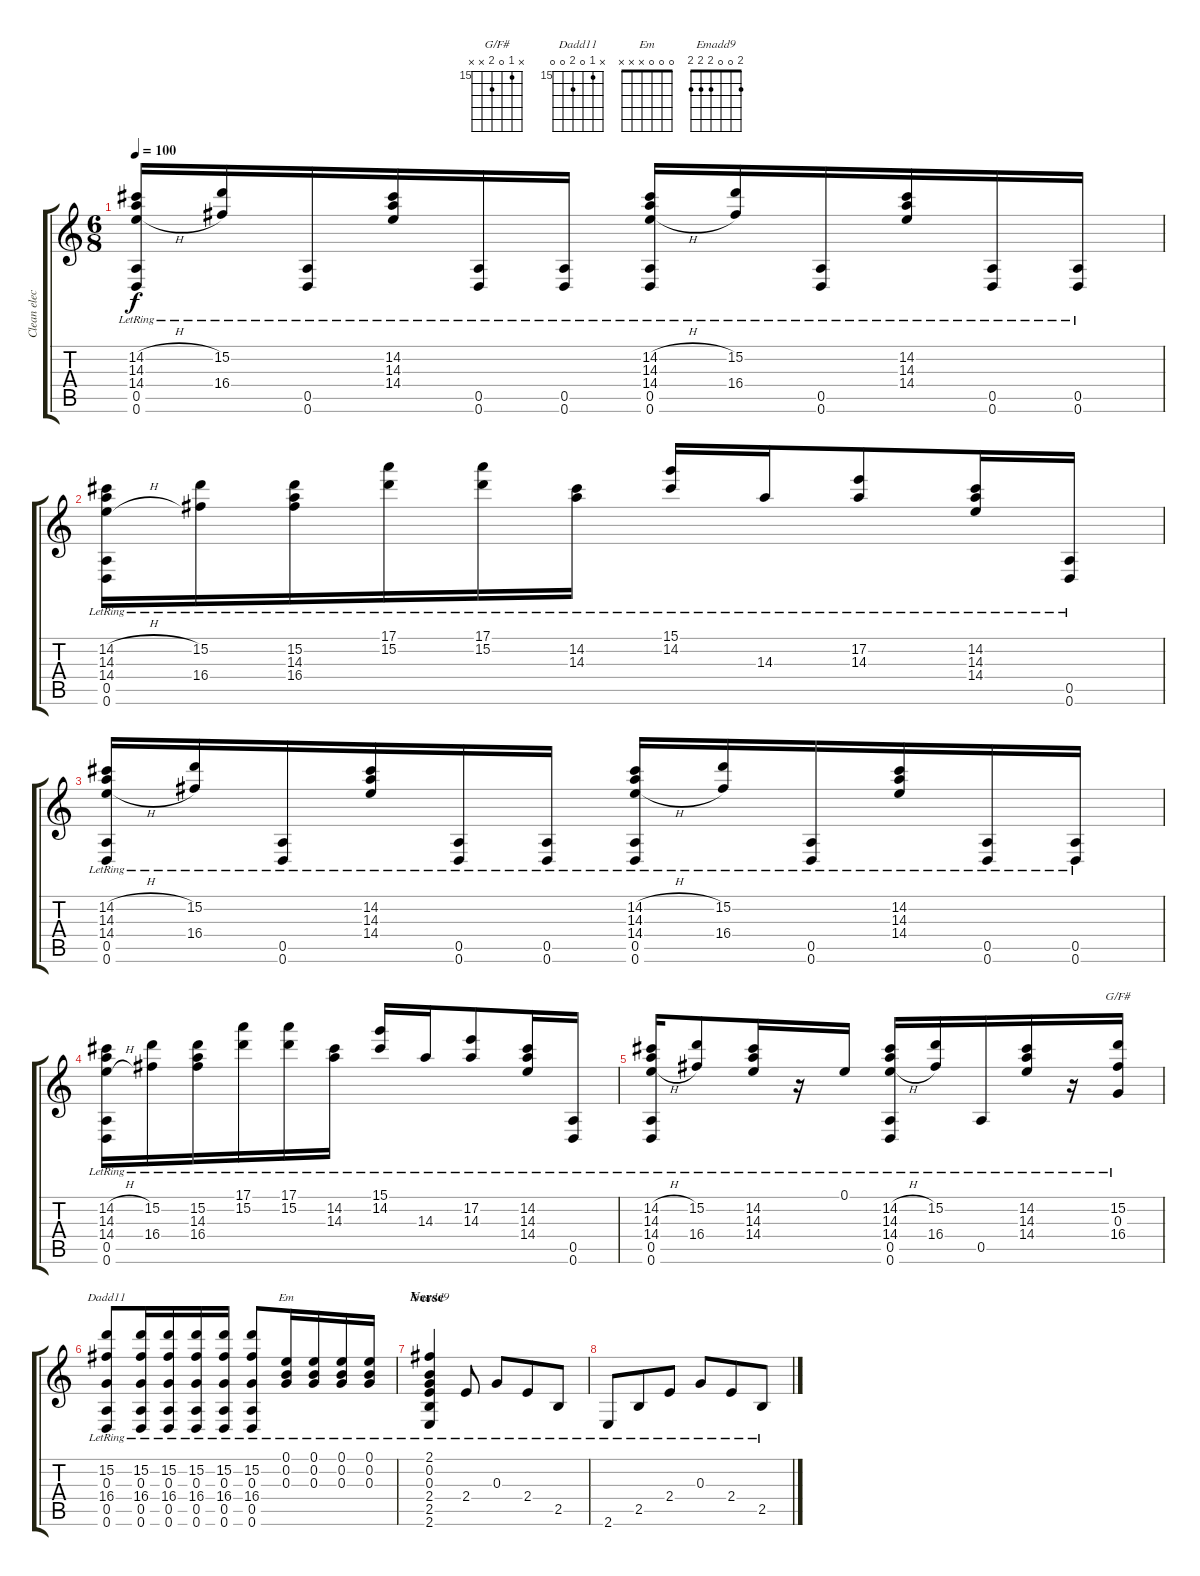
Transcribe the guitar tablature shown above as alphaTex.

\track ("Clean elec." "Clean elec") {instrument electricguitarclean}
\staff {score tabs}
\tuning (E4 B3 G3 D3 A2 D2) {hide}
\chord ("G/F#" x 15 0 16 x x) {firstfret 15}
\chord ("Dadd11" x 15 0 16 0 0) {firstfret 15}
\chord ("Em" 0 0 0 x x x)
\chord ("Emadd9" 2 0 0 2 2 2)
\ts (6 8)
\tempo 100
\clef g2
\ks c
(14.2{h} 14.3{lr} 14.4{h} 0.5{lr} 0.6{lr}).16{dy f} (15.2{lr} 16.4{lr}).16 (0.5{lr} 0.6{lr}).16 (14.2{lr} 14.3{lr} 14.4{lr}).16 (0.5{lr} 0.6{lr}).16 (0.5{lr} 0.6{lr}).16 (14.2{h} 14.3{lr} 14.4{h} 0.5{lr} 0.6{lr}).16 (15.2{lr} 16.4{lr}).16 (0.5{lr} 0.6{lr}).16 (14.2{lr} 14.3{lr} 14.4{lr}).16 (0.5{lr} 0.6{lr}).16 (0.5{lr} 0.6{lr}).16 |
(14.2{h} 14.3{lr} 14.4{h} 0.5{lr} 0.6{lr}).16 (15.2{lr} 16.4{lr}).16 (15.2{lr} 14.3{lr} 16.4{lr}).16 (17.1{lr} 15.2{lr}).16 (17.1{lr} 15.2{lr}).16 (14.2{lr} 14.3{lr}).16 (15.1{lr} 14.2{lr}).16 14.3{lr}.16 (17.2{lr} 14.3{lr}).8 (14.2{lr} 14.3{lr} 14.4{lr}).16 (0.5{lr} 0.6{lr}).16 |
(14.2{h} 14.3{lr} 14.4{h} 0.5{lr} 0.6{lr}).16 (15.2{lr} 16.4{lr}).16 (0.5{lr} 0.6{lr}).16 (14.2{lr} 14.3{lr} 14.4{lr}).16 (0.5{lr} 0.6{lr}).16 (0.5{lr} 0.6{lr}).16 (14.2{h} 14.3{lr} 14.4{h} 0.5{lr} 0.6{lr}).16 (15.2{lr} 16.4{lr}).16 (0.5{lr} 0.6{lr}).16 (14.2{lr} 14.3{lr} 14.4{lr}).16 (0.5{lr} 0.6{lr}).16 (0.5{lr} 0.6{lr}).16 |
(14.2{h} 14.3{lr} 14.4{h} 0.5{lr} 0.6{lr}).16 (15.2{lr} 16.4{lr}).16 (15.2{lr} 14.3{lr} 16.4{lr}).16 (17.1{lr} 15.2{lr}).16 (17.1{lr} 15.2{lr}).16 (14.2{lr} 14.3{lr}).16 (15.1{lr} 14.2{lr}).16 14.3{lr}.16 (17.2{lr} 14.3{lr}).8 (14.2{lr} 14.3{lr} 14.4{lr}).16 (0.5{lr} 0.6{lr}).16 |
(14.2{h} 14.3{lr} 14.4{h} 0.5{lr} 0.6{lr}).16 (15.2{lr} 16.4{lr}).8 (14.2{lr} 14.3{lr} 14.4{lr}).16 r.16 0.1{lr}.16 (14.2{h} 14.3{lr} 14.4{h} 0.5{lr} 0.6{lr}).16 (15.2{lr} 16.4{lr}).16 0.5{lr}.16 (14.2{lr} 14.3{lr} 14.4{lr}).16 r.16 (15.2{lr} 0.3{lr} 16.4{lr}).16{ch "G/F#"} |
(15.2{lr} 0.3{lr} 16.4{lr} 0.5{lr} 0.6{lr}).8{ch "Dadd11"} (15.2{lr} 0.3{lr} 16.4{lr} 0.5{lr} 0.6{lr}).16 (15.2{lr} 0.3{lr} 16.4{lr} 0.5{lr} 0.6{lr}).16 (15.2{lr} 0.3{lr} 16.4{lr} 0.5{lr} 0.6{lr}).16 (15.2{lr} 0.3{lr} 16.4{lr} 0.5{lr} 0.6{lr}).16 (15.2{lr} 0.3{lr} 16.4{lr} 0.5{lr} 0.6{lr}).8 (0.1{lr} 0.2{lr} 0.3{lr}).16{ch "Em"} (0.1{lr} 0.2{lr} 0.3{lr}).16 (0.1{lr} 0.2{lr} 0.3{lr}).16 (0.1{lr} 0.2{lr} 0.3{lr}).16 |
\section ("" "Verse")
(2.1{lr} 0.2{lr} 0.3{lr} 2.4{lr} 2.5{lr} 2.6{lr}).4{ch "Emadd9"} 2.4{lr}.8 0.3{lr}.8 2.4{lr}.8 2.5{lr}.8 |
2.6{lr}.8 2.5{lr}.8 2.4{lr}.8 0.3{lr}.8 2.4{lr}.8 2.5{lr}.8
